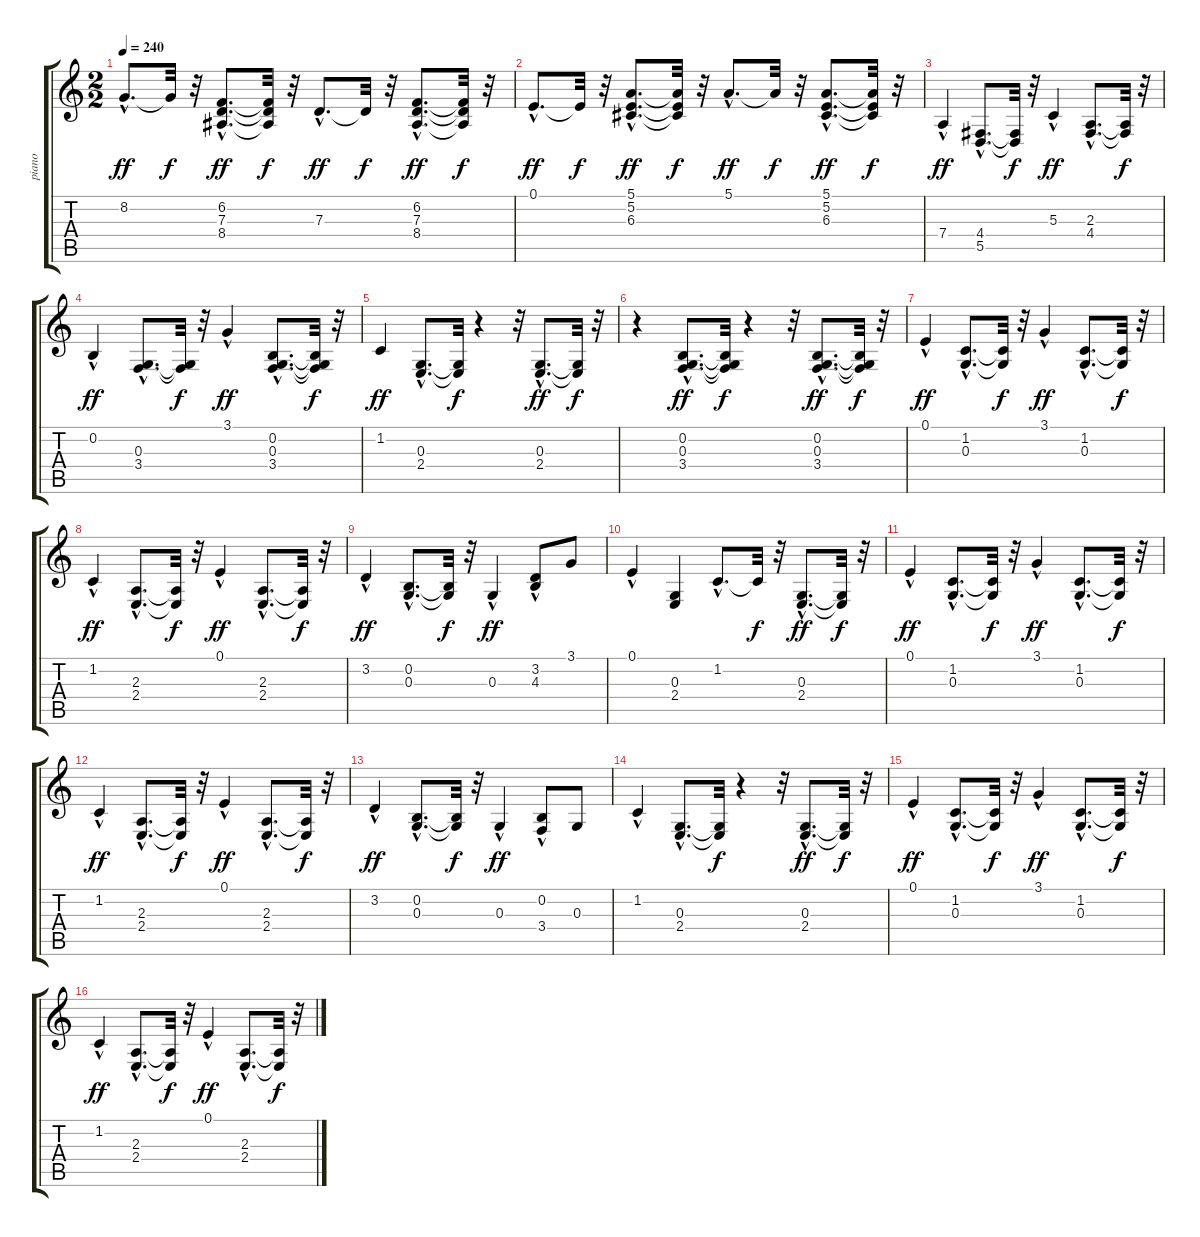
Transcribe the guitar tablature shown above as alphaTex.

\track ("piano" "piano") {instrument acousticgrandpiano}
\staff {score tabs}
\tuning (E4 B3 G3 D3 A2 E2) {hide}
\ts (2 2)
\tempo 240
\clef g2
\ks c
8.2{hac}.8{d dy ff} 8.2{t}.32{dy f} r.32 (6.2{hac} 7.3{hac} 8.4{hac}).8{d dy ff} (6.2{t} 7.3{t} 8.4{t}).32{dy f} r.32 7.3{hac}.8{d dy ff} 7.3{t}.32{dy f} r.32 (6.2{hac} 7.3{hac} 8.4{hac}).8{d dy ff} (6.2{t} 7.3{t} 8.4{t}).32{dy f} r.32 |
0.1{hac}.8{d dy ff} 0.1{t}.32{dy f} r.32 (5.1{hac} 5.2{hac} 6.3{hac}).8{d dy ff} (5.1{t} 5.2{t} 6.3{t}).32{dy f} r.32 5.1{hac}.8{d dy ff} 5.1{t}.32{dy f} r.32 (5.1{hac} 5.2{hac} 6.3{hac}).8{d dy ff} (5.1{t} 5.2{t} 6.3{t}).32{dy f} r.32 |
7.4{hac}.4{dy ff} (4.4{hac} 5.5{hac}).8{d} (4.4{t} 5.5{t}).32{dy f} r.32 5.3{hac}.4{dy ff} (2.3{hac} 4.4{hac}).8{d} (2.3{t} 4.4{t}).32{dy f} r.32 |
0.2{hac}.4{dy ff} (0.3{hac} 3.4{hac}).8{d} (0.3{t} 3.4{t}).32{dy f} r.32 3.1{hac}.4{dy ff} (0.2{hac} 0.3{hac} 3.4{hac}).8{d} (0.2{t} 0.3{t} 3.4{t}).32{dy f} r.32 |
1.2.4{dy ff} (0.3{hac} 2.4{hac}).8{d} (0.3{t} 2.4{t}).32{dy f} r.4 r.32 (0.3{hac} 2.4{hac}).8{d dy ff} (0.3{t} 2.4{t}).32{dy f} r.32 |
r.4 (0.2{hac} 0.3{hac} 3.4{hac}).8{d dy ff} (0.2{t} 0.3{t} 3.4{t}).32{dy f} r.4 r.32 (0.2{hac} 0.3{hac} 3.4{hac}).8{d dy ff} (0.2{t} 0.3{t} 3.4{t}).32{dy f} r.32 |
0.1{hac}.4{dy ff} (1.2{hac} 0.3{hac}).8{d} (1.2{t} 0.3{t}).32{dy f} r.32 3.1{hac}.4{dy ff} (1.2{hac} 0.3{hac}).8{d} (1.2{t} 0.3{t}).32{dy f} r.32 |
1.2{hac}.4{dy ff} (2.3{hac} 2.4{hac}).8{d} (2.3{t} 2.4{t}).32{dy f} r.32 0.1{hac}.4{dy ff} (2.3{hac} 2.4{hac}).8{d} (2.3{t} 2.4{t}).32{dy f} r.32 |
3.2{hac}.4{dy ff} (0.2{hac} 0.3{hac}).8{d} (0.2{t} 0.3{t}).32{dy f} r.32 0.3{hac}.4{dy ff} (3.2{hac} 4.3{hac}).8 3.1.8 |
0.1{hac}.4 (0.3 2.4).4 1.2{hac}.8{d} 1.2{t}.32{dy f} r.32 (0.3{hac} 2.4{hac}).8{d dy ff} (0.3{t} 2.4{t}).32{dy f} r.32 |
0.1{hac}.4{dy ff} (1.2{hac} 0.3{hac}).8{d} (1.2{t} 0.3{t}).32{dy f} r.32 3.1{hac}.4{dy ff} (1.2{hac} 0.3{hac}).8{d} (1.2{t} 0.3{t}).32{dy f} r.32 |
1.2{hac}.4{dy ff} (2.3{hac} 2.4{hac}).8{d} (2.3{t} 2.4{t}).32{dy f} r.32 0.1{hac}.4{dy ff} (2.3{hac} 2.4{hac}).8{d} (2.3{t} 2.4{t}).32{dy f} r.32 |
3.2{hac}.4{dy ff} (0.2{hac} 0.3{hac}).8{d} (0.2{t} 0.3{t}).32{dy f} r.32 0.3{hac}.4{dy ff} (0.2{hac} 3.4).8 0.3.8 |
1.2{hac}.4 (0.3{hac} 2.4{hac}).8{d} (0.3{t} 2.4{t}).32{dy f} r.4 r.32 (0.3{hac} 2.4{hac}).8{d dy ff} (0.3{t} 2.4{t}).32{dy f} r.32 |
0.1{hac}.4{dy ff} (1.2{hac} 0.3{hac}).8{d} (1.2{t} 0.3{t}).32{dy f} r.32 3.1{hac}.4{dy ff} (1.2{hac} 0.3{hac}).8{d} (1.2{t} 0.3{t}).32{dy f} r.32 |
1.2{hac}.4{dy ff} (2.3{hac} 2.4{hac}).8{d} (2.3{t} 2.4{t}).32{dy f} r.32 0.1{hac}.4{dy ff} (2.3{hac} 2.4{hac}).8{d} (2.3{t} 2.4{t}).32{dy f} r.32
